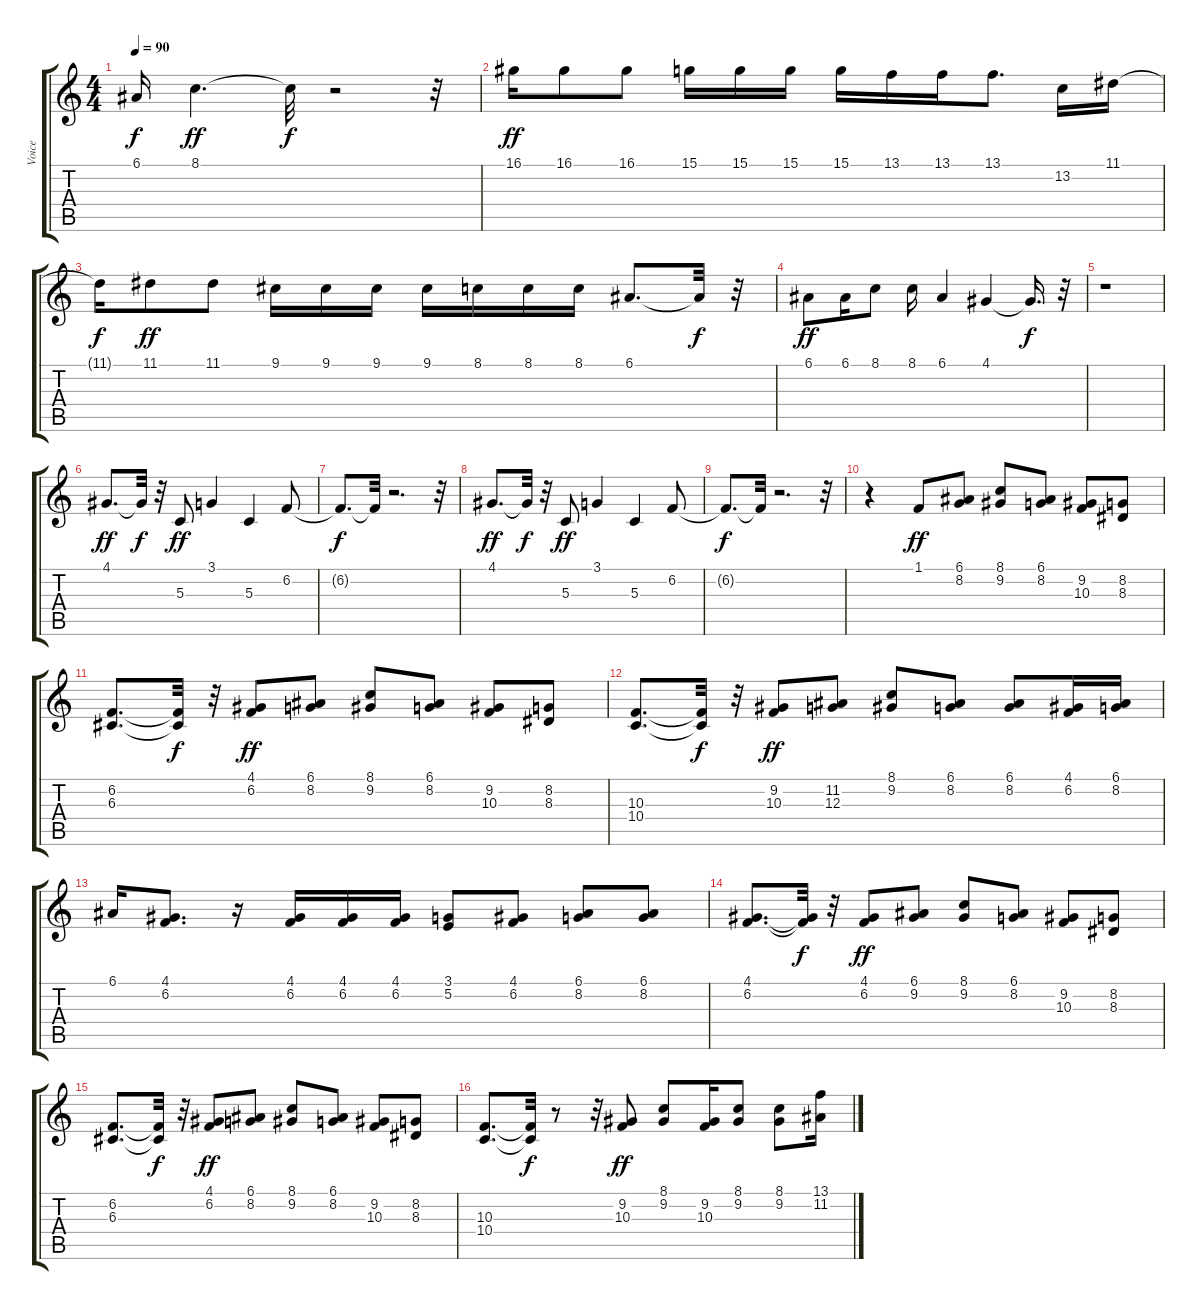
\track ("Voice" "Voice") {instrument synthvoice}
\staff {score tabs}
\tuning (E4 B3 G3 D3 A2 E2) {hide}
\ts (4 4)
\tempo 90
\clef g2
\ks c
6.1{t}.16{dy f} 8.1.4{d dy ff} 8.1{t}.32{dy f} r.2 r.32 |
16.1.16{dy ff} 16.1.8 16.1.8 15.1.16 15.1.16 15.1.16 15.1.16 13.1.16 13.1.16 13.1.8{d} 13.2.16 11.1.16 |
11.1{t}.16{dy f} 11.1.8{dy ff} 11.1.8 9.1.16 9.1.16 9.1.16 9.1.16 8.1.16 8.1.16 8.1.16 6.1.8{d} 6.1{t}.32{dy f} r.32 |
6.1.8{dy ff} 6.1.16 8.1.8 8.1.16 6.1.4 4.1.4 4.1{t}.16{d dy f} r.32 |
r.1 |
4.1.8{d dy ff} 4.1{t}.32{dy f} r.32 5.3.8{dy ff} 3.1.4 5.3.4 6.2.8 |
6.2{t}.8{d dy f} 6.2{t}.32 r.2{d} r.32 |
4.1.8{d dy ff} 4.1{t}.32{dy f} r.32 5.3.8{dy ff} 3.1.4 5.3.4 6.2.8 |
6.2{t}.8{d dy f} 6.2{t}.32 r.2{d} r.32 |
r.4 1.1.8{dy ff} (6.1 8.2).8 (8.1 9.2).8 (6.1 8.2).8 (9.2 10.3).8 (8.2 8.3).8 |
(6.2 6.3).8{d} (6.2{t} 6.3{t}).32{dy f} r.32 (4.1 6.2).8{dy ff} (6.1 8.2).8 (8.1 9.2).8 (6.1 8.2).8 (9.2 10.3).8 (8.2 8.3).8 |
(10.3 10.4).8{d} (10.3{t} 10.4{t}).32{dy f} r.32 (9.2 10.3).8{dy ff} (11.2 12.3).8 (8.1 9.2).8 (6.1 8.2).8 (6.1 8.2).8 (4.1 6.2).16 (6.1 8.2).16 |
6.1.16 (4.1 6.2).8{d} r.16 (4.1 6.2).16 (4.1 6.2).16 (4.1 6.2).16 (3.1 5.2).8 (4.1 6.2).8 (6.1 8.2).8 (6.1 8.2).8 |
(4.1 6.2).8{d} (4.1{t} 6.2{t}).32{dy f} r.32 (4.1 6.2).8{dy ff} (6.1 9.2).8 (8.1 9.2).8 (6.1 8.2).8 (9.2 10.3).8 (8.2 8.3).8 |
(6.2 6.3).8{d} (6.2{t} 6.3{t}).32{dy f} r.32 (4.1 6.2).8{dy ff} (6.1 8.2).8 (8.1 9.2).8 (6.1 8.2).8 (9.2 10.3).8 (8.2 8.3).8 |
(10.3 10.4).8{d} (10.3{t} 10.4{t}).32{dy f} r.8 r.32 (9.2 10.3).8{dy ff} (8.1 9.2).8 (9.2 10.3).16 (8.1 9.2).8 (8.1 9.2).8 (13.1 11.2).16
